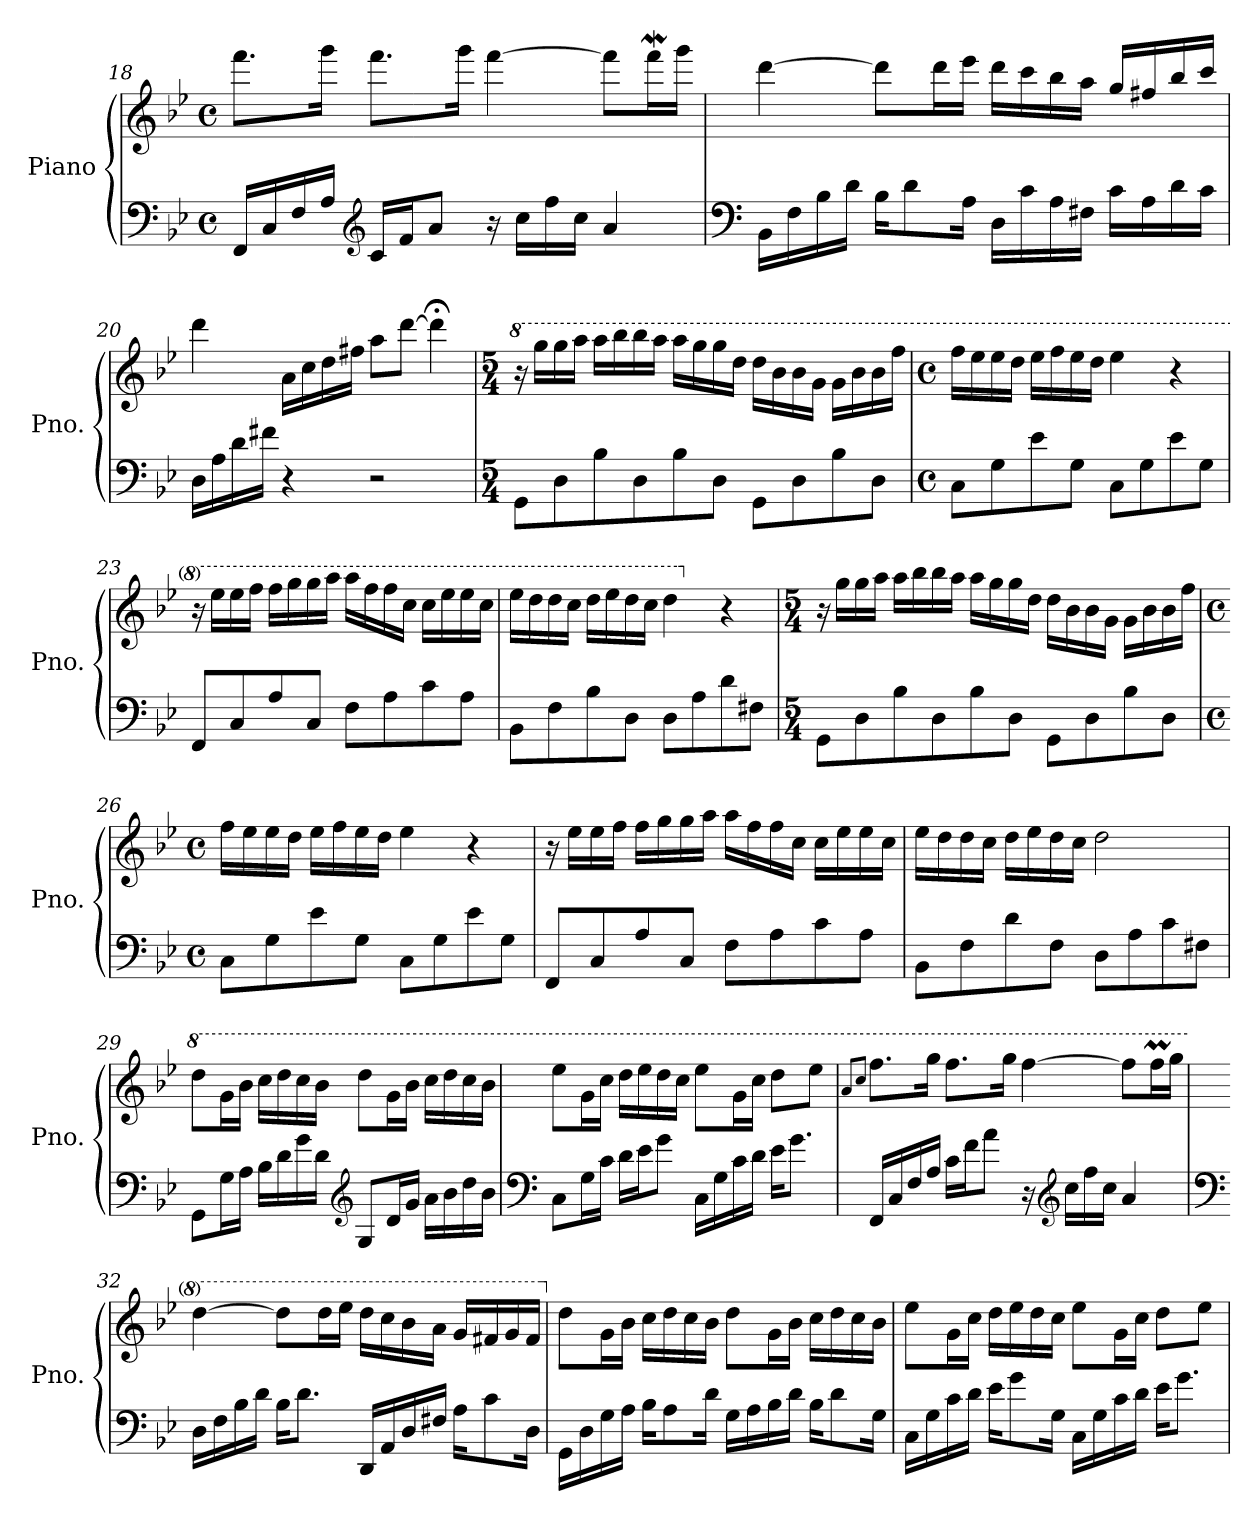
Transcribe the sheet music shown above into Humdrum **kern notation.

**kern	**kern
*part1	*part1
*staff2	*staff1
*I"Piano	*
*I'Pno.	*
!!LO:LB:g=z
*clefF4	*clefG2
*k[b-e-]	*k[b-e-]
*M4/4	*M4/4
*met(c)	*met(c)
=18	=18
16FF/LL	8.fff\L
16C/	.
16F/	.
16A/JJ	16ggg\Jk
*clefG2	*
16c/LL	8.fff\L
16f/J	.
8a/J	.
.	16ggg\Jk
16r	[4fff\
16cc\LL	.
16ff\	.
16cc\JJ	.
4a/	8fff\L]
.	16fffW\L
.	16ggg\JJ
=19	=19
*clefF4	*
16BB-\LL	[4ddd\
16F\	.
16B-\	.
16d\JJ	.
16B-\KL	8ddd\L]
8d\	.
.	16ddd\L
16A\Jk	16eee-\JJ
16D\LL	16ddd\LL
16c\	16ccc\
16A\	16bb-\
16F#X\JJ	16aa\JJ
16c\LL	16gg/LL
16A\	16ff#X/
16d\	16bb-/
16c\JJ	16ccc/JJ
!!LO:LB:g=z
=20	=20
16D\LL	4ddd\
16A\	.
16d\	.
16f#X\JJ	.
4r	16a\LL
.	16cc\
.	16dd\
.	16ff#X\JJ
2r	8aa\L
.	[8ddd\J
.	4ddd;<\]
=21	=21
*M5/4	*M5/4
*	*8va
8GG\L	16r
.	16ggg\LL
8D\	16ggg\
.	16aaa\JJ
8B-\	16aaa\LL
.	16bbb-\
8D\	16bbb-\
.	16aaa\JJ
8B-\	16aaa\LL
.	16ggg\
8D\J	16ggg\
.	16ddd\JJ
8GG\L	16ddd\LL
.	16bb-\
8D\	16bb-\
.	16gg\JJ
8B-\	16gg\LL
.	16bb-\
8D\J	16bb-\
.	16fff\JJ
!!LO:LB:g=z
=22	=22
*M4/4	*M4/4
*met(c)	*met(c)
8C\L	16fff\LL
.	16eee-\
8G\	16eee-\
.	16ddd\JJ
8e-\	16eee-\LL
.	16fff\
8G\J	16eee-\
.	16ddd\JJ
8C\L	4eee-\
8G\	.
8e-\	4r
8G\J	.
=23	=23
8FF/L	16r
.	16eee-\LL
8C/	16eee-\
.	16fff\JJ
8A/	16fff\LL
.	16ggg\
8C/J	16ggg\
.	16aaa\JJ
8F\L	16aaa\LL
.	16fff\
8A\	16fff\
.	16ccc\JJ
8c\	16ccc\LL
.	16eee-\
8A\J	16eee-\
.	16ccc\JJ
=24	=24
8BB-\L	16eee-\LL
.	16ddd\
8F\	16ddd\
.	16ccc\JJ
8B-\	16ddd\LL
.	16eee-\
8D\J	16ddd\
.	16ccc\JJ
8D\L	4ddd\
8A\	.
*	*X8va
8d\	4r
8F#X\J	.
!!LO:LB:g=z
=25	=25
*M5/4	*M5/4
8GG\L	16r
.	16gg\LL
8D\	16gg\
.	16aa\JJ
8B-\	16aa\LL
.	16bb-\
8D\	16bb-\
.	16aa\JJ
8B-\	16aa\LL
.	16gg\
8D\J	16gg\
.	16dd\JJ
8GG\L	16dd\LL
.	16b-\
8D\	16b-\
.	16g\JJ
8B-\	16g\LL
.	16b-\
8D\J	16b-\
.	16ff\JJ
=26	=26
*M4/4	*M4/4
*met(c)	*met(c)
8C\L	16ff\LL
.	16ee-\
8G\	16ee-\
.	16dd\JJ
8e-\	16ee-\LL
.	16ff\
8G\J	16ee-\
.	16dd\JJ
8C\L	4ee-\
8G\	.
8e-\	4r
8G\J	.
!!LO:PB:g=z
=27	=27
8FF/L	16r
.	16ee-\LL
8C/	16ee-\
.	16ff\JJ
8A/	16ff\LL
.	16gg\
8C/J	16gg\
.	16aa\JJ
8F\L	16aa\LL
.	16ff\
8A\	16ff\
.	16cc\JJ
8c\	16cc\LL
.	16ee-\
8A\J	16ee-\
.	16cc\JJ
=28	=28
8BB-\L	16ee-\LL
.	16dd\
8F\	16dd\
.	16cc\JJ
8d\	16dd\LL
.	16ee-\
8F\J	16dd\
.	16cc\JJ
8D\L	2dd\
8A\	.
8c\	.
8F#X\J	.
!!LO:LB:g=z
=29	=29
*	*8va
8GG\L	8ddd\L
16G\L	16gg\L
16A\JJ	16bb-\JJ
16B-\LL	16ccc\LL
16d\	16ddd\
16g\	16ccc\
16d\JJ	16bb-\JJ
*clefG2	*
8G/L	8ddd\L
16d/L	16gg\L
16g/JJ	16bb-\JJ
16a\LL	16ccc\LL
16b-\	16ddd\
16dd\	16ccc\
16b-\JJ	16bb-\JJ
=30	=30
*clefF4	*
8C\L	8eee-\L
16G\L	16gg\L
16c\JJ	16ccc\JJ
16d\LL	16ddd\LL
16e-\J	16eee-\
8g\J	16ddd\
.	16ccc\JJ
16C\LL	8eee-\L
16G\	.
16c\	16gg\L
16d\JJ	16ccc\JJ
16e-\KL	8ddd\L
8.g\J	.
.	8eee-\J
!!LO:LB:g=z
=31	=31
.	8qaa/L
.	8qccc/J
16FF/LL	8.fff\L
16C/	.
16F/	.
16A/JJ	16ggg\Jk
16c\LL	8.fff\L
16f\J	.
8a\J	.
.	16ggg\Jk
16r	[4fff\
*clefG2	*
16cc\LL	.
16ff\	.
16cc\JJ	.
4a/	8fff\L]
.	16fffM\L
.	16ggg\JJ
=32	=32
*clefF4	*
16D\LL	[4ddd\
16F\	.
16B-\	.
16d\JJ	.
16B-\KL	8ddd\L]
8.d\J	.
.	16ddd\L
.	16eee-\JJ
16DD/LL	16ddd\LL
16AA/	16ccc\
16D/	16bb-\
16F#X/JJ	16aa\JJ
16A\KL	16gg/LL
8c\	16ff#X/
.	16gg/
16D\Jk	16ff#/JJ
!!LO:LB:g=z
=33	=33
*	*X8va
16GG\LL	8dd\L
16D\	.
16G\	16g\L
16A\JJ	16b-\JJ
16B-\KL	16cc\LL
8A\	16dd\
.	16cc\
16d\Jk	16b-\JJ
16G\LL	8dd\L
16A\	.
16B-\	16g\L
16d\JJ	16b-\JJ
16B-\KL	16cc\LL
8d\	16dd\
.	16cc\
16G\Jk	16b-\JJ
=34	=34
16C\LL	8ee-\L
16G\	.
16c\	16g\L
16d\JJ	16cc\JJ
16e-\KL	16dd\LL
8g\	16ee-\
.	16dd\
16G\Jk	16cc\JJ
16C\LL	8ee-\L
16G\	.
16c\	16g\L
16d\JJ	16cc\JJ
16e-\KL	8dd\L
8.g\J	.
.	8ee-\J
=	=
*-	*-
